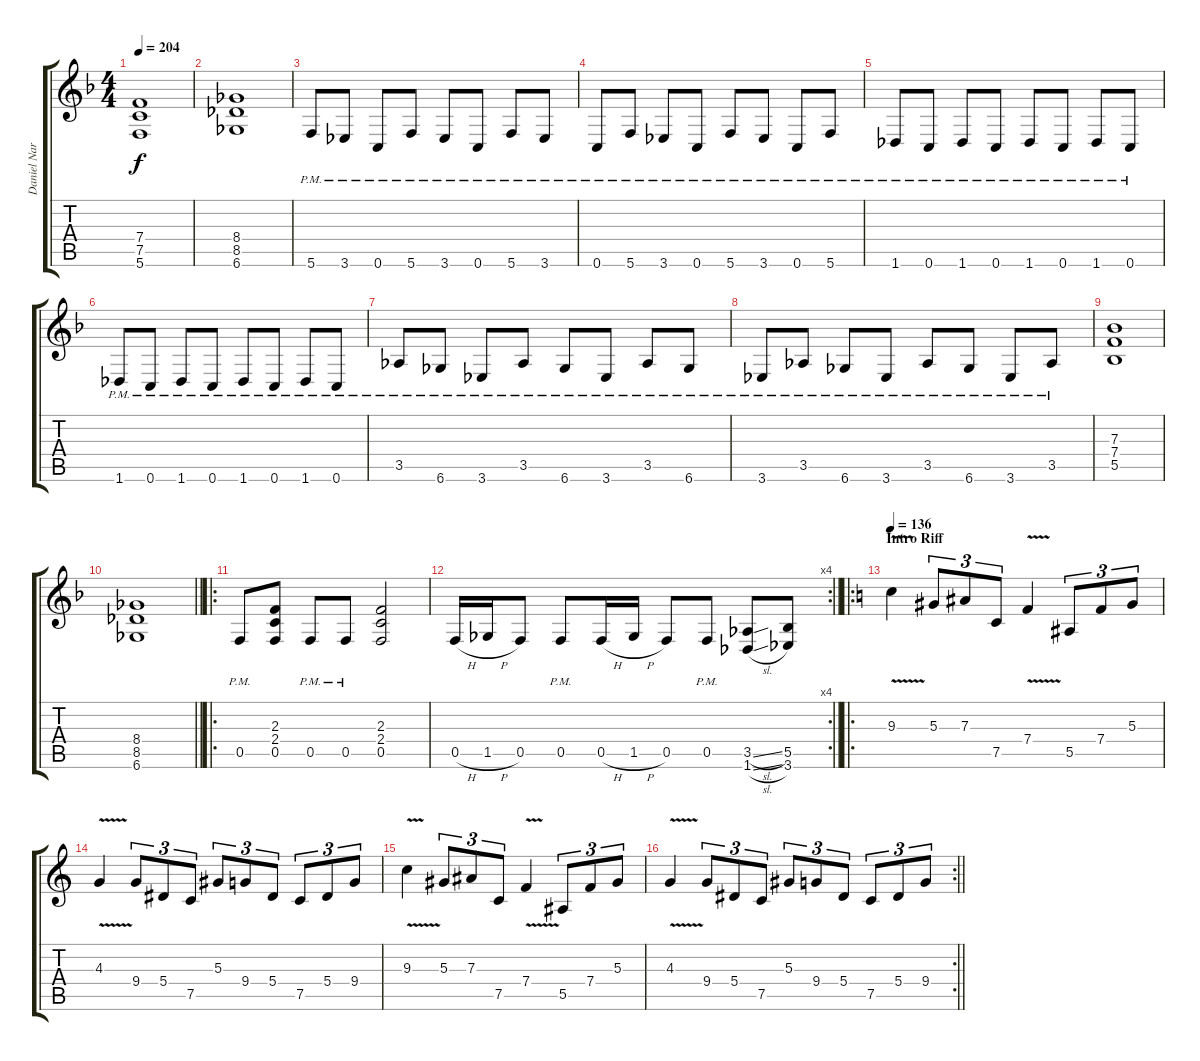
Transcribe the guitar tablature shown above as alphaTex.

\track ("Daniel Nargang" "Daniel Nar") {instrument electricguitarjazz}
\staff {score tabs}
\tuning (C4 G3 Eb3 Bb2 F2 C2) {hide}
\ts (4 4)
\tempo 204
\clef g2
\ks f
(7.4 7.5 5.6).1{dy f} |
(8.4 8.5 6.6).1 |
5.6{pm}.8 3.6{pm}.8 0.6{pm}.8 5.6{pm}.8 3.6{pm}.8 0.6{pm}.8 5.6{pm}.8 3.6{pm}.8 |
0.6{pm}.8 5.6{pm}.8 3.6{pm}.8 0.6{pm}.8 5.6{pm}.8 3.6{pm}.8 0.6{pm}.8 5.6{pm}.8 |
1.6{pm}.8 0.6{pm}.8 1.6{pm}.8 0.6{pm}.8 1.6{pm}.8 0.6{pm}.8 1.6{pm}.8 0.6{pm}.8 |
1.6{pm}.8 0.6{pm}.8 1.6{pm}.8 0.6{pm}.8 1.6{pm}.8 0.6{pm}.8 1.6{pm}.8 0.6{pm}.8 |
3.5{pm}.8 6.6{pm}.8 3.6{pm}.8 3.5{pm}.8 6.6{pm}.8 3.6{pm}.8 3.5{pm}.8 6.6{pm}.8 |
3.6{pm}.8 3.5{pm}.8 6.6{pm}.8 3.6{pm}.8 3.5{pm}.8 6.6{pm}.8 3.6{pm}.8 3.5{pm}.8 |
(7.3 7.4 5.5).1 |
\barLineRight lightlight
(8.4 8.5 6.6).1 |
\ro
0.5{pm}.8 (2.3 2.4 0.5).8 0.5{pm}.8 0.5{pm}.8 (2.3 2.4 0.5).2 |
\rc 4
\barLineRight lightlight
0.5{h}.16 1.5{h}.16 0.5.8 0.5{pm}.8 0.5{h}.16 1.5{h}.16 0.5.8 0.5{pm}.8 (3.5{sl} 1.6{sl}).8 (5.5 3.6).8 |
\ro
\section ("" "Intro Riff")
\tempo 136
\ks c
9.3{v}.4 5.3.8{tu (3 2)} 7.3.8{tu (3 2)} 7.5.8{tu (3 2)} 7.4{v}.4 5.5.8{tu (3 2)} 7.4.8{tu (3 2)} 5.3.8{tu (3 2)} |
4.3{v}.4 9.4.8{tu (3 2)} 5.4.8{tu (3 2)} 7.5.8{tu (3 2)} 5.3.8{tu (3 2)} 9.4.8{tu (3 2)} 5.4.8{tu (3 2)} 7.5.8{tu (3 2)} 5.4.8{tu (3 2)} 9.4.8{tu (3 2)} |
9.3{v}.4 5.3.8{tu (3 2)} 7.3.8{tu (3 2)} 7.5.8{tu (3 2)} 7.4{v}.4 5.5.8{tu (3 2)} 7.4.8{tu (3 2)} 5.3.8{tu (3 2)} |
\rc 2
\barLineRight lightlight
4.3{v}.4 9.4.8{tu (3 2)} 5.4.8{tu (3 2)} 7.5.8{tu (3 2)} 5.3.8{tu (3 2)} 9.4.8{tu (3 2)} 5.4.8{tu (3 2)} 7.5.8{tu (3 2)} 5.4.8{tu (3 2)} 9.4.8{tu (3 2)}
